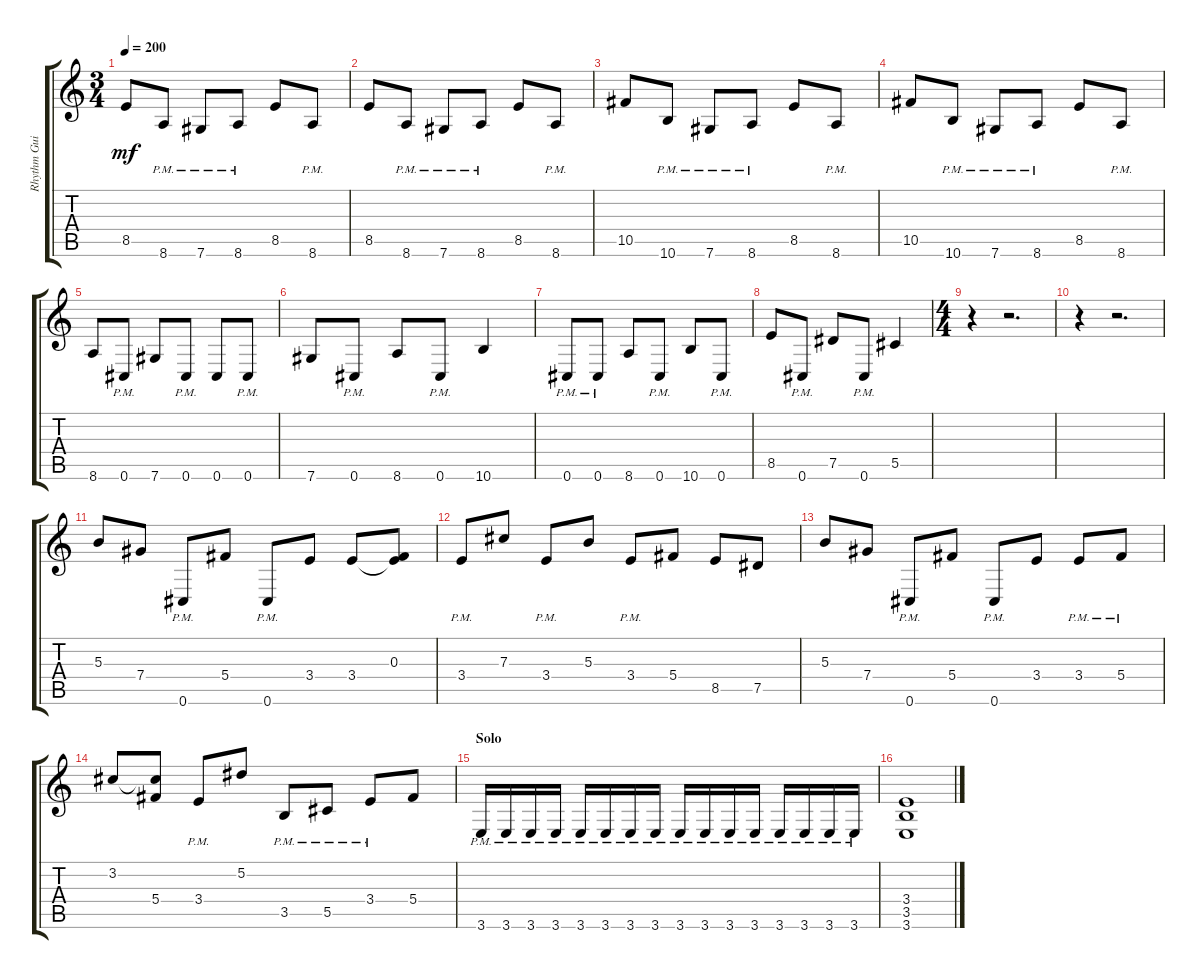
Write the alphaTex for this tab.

\track ("Rhythm Guitar" "Rhythm Gui") {instrument distortionguitar}
\staff {score tabs}
\tuning (Eb4 Bb3 Gb3 Db3 Ab2 Db2) {hide}
\ts (3 4)
\tempo 200
\clef g2
\ks c
8.5.8{dy mf} 8.6{pm}.8 7.6{pm}.8 8.6{pm}.8 8.5.8 8.6{pm}.8 |
8.5.8 8.6{pm}.8 7.6{pm}.8 8.6{pm}.8 8.5.8 8.6{pm}.8 |
10.5.8 10.6{pm}.8 7.6{pm}.8 8.6{pm}.8 8.5.8 8.6{pm}.8 |
10.5.8 10.6{pm}.8 7.6{pm}.8 8.6{pm}.8 8.5.8 8.6{pm}.8 |
8.6.8 0.6{pm}.8 7.6.8 0.6{pm}.8 0.6.8 0.6{pm}.8 |
7.6.8 0.6{pm}.8 8.6.8 0.6{pm}.8 10.6.4 |
0.6{pm}.8 0.6{pm}.8 8.6.8 0.6{pm}.8 10.6.8 0.6{pm}.8 |
8.5.8 0.6{pm}.8 7.5.8 0.6{pm}.8 5.5.4 |
\ts (4 4)
r.4 r.2{d} |
r.4 r.2{d} |
5.3.8 7.4.8 0.6{pm}.8 5.4.8 0.6{pm}.8 3.4.8 3.4.8 (0.3 3.4{t}).8 |
3.4{pm}.8 7.3.8 3.4{pm}.8 5.3.8 3.4{pm}.8 5.4.8 8.5.8 7.5.8 |
5.3.8 7.4.8 0.6{pm}.8 5.4.8 0.6{pm}.8 3.4.8 3.4{pm}.8 5.4{pm}.8 |
3.2.8 (3.2{t} 5.4).8 3.4{pm}.8 5.2.8 3.5{pm}.8 5.5{pm}.8 3.4{pm}.8 5.4.8 |
\section ("" "Solo")
3.6{pm}.16 3.6{pm}.16 3.6{pm}.16 3.6{pm}.16 3.6{pm}.16 3.6{pm}.16 3.6{pm}.16 3.6{pm}.16 3.6{pm}.16 3.6{pm}.16 3.6{pm}.16 3.6{pm}.16 3.6{pm}.16 3.6{pm}.16 3.6{pm}.16 3.6{pm}.16 |
(3.4 3.5 3.6).1
